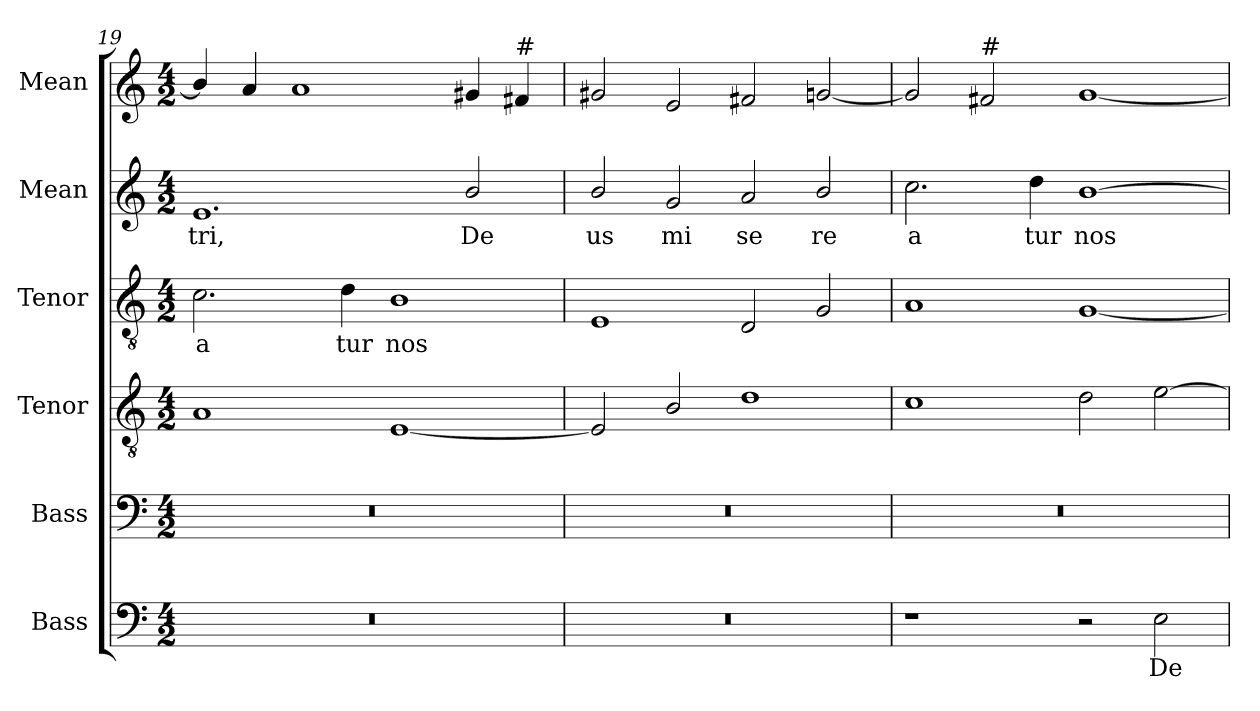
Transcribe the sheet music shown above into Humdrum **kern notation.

**kern	**text	**kern	**kern	**kern	**text	**kern	**text	**kern
*part6	*part6	*part5	*part4	*part3	*part3	*part2	*part2	*part1
*staff6	*staff6	*staff5	*staff4	*staff3	*staff3	*staff2	*staff2	*staff1
*I"Bass	*	*I"Bass	*I"Tenor	*I"Tenor	*	*I"Mean	*	*I"Mean
*I'B.	*	*I'B.	*I'T.	*I'T.	*	*I'M.	*	*I'M.
*clefF4	*	*clefF4	*clefGv2	*clefGv2	*	*clefG2	*	*clefG2
*	*	*	*ITrd7c12	*ITrd7c12	*	*	*	*
*k[]	*	*k[]	*k[]	*k[]	*	*k[]	*	*k[]
*a:	*	*a:	*a:	*a:	*	*a:	*	*a:
*M4/2	*	*M4/2	*M4/2	*M4/2	*	*M4/2	*	*M4/2
=19	=19	=19	=19	=19	=19	=19	=19	=19
!LO:N:vis=1	!	!LO:N:vis=1	!	!	!	!	!	!
!	!	!	!	!	!LO:LY:b:color=#000000	!	!	!
!	!	!	!	!	!	!	!LO:LY:b:color=#000000	!
0r	.	0r	1AAi	2.Ci\	a	1.ei	tri,	4bi/]
.	.	.	.	.	.	.	.	4ai/
.	.	.	.	.	.	.	.	1ai
!	!	!	!	!	!LO:LY:b:color=#000000	!	!	!
.	.	.	.	4Di\	tur	.	.	.
!	!	!	!	!	!LO:LY:b:color=#000000	!	!	!
.	.	.	[<1EEi	1BBi	nos	.	.	.
!	!	!	!	!	!	!	!LO:LY:b:color=#000000	!
.	.	.	.	.	.	2bi/	De	4g#Xi/
!	!	!	!	!	!	!	!	!LO:TX:t=#
.	.	.	.	.	.	.	.	4f#i/
=20	=20	=20	=20	=20	=20	=20	=20	=20
!LO:N:vis=1	!	!LO:N:vis=1	!	!	!	!	!	!
!	!	!	!	!	!	!	!LO:LY:b:color=#000000	!
0r	.	0r	2EEi/]	1EEi	.	2bi/	us	2g#Xi/
!	!	!	!	!	!	!	!LO:LY:b:color=#000000	!
.	.	.	2BBi/	.	.	2gi/	mi	2ei/
!	!	!	!	!	!	!	!LO:LY:b:color=#000000	!
.	.	.	1Di	2DDi/	.	2ai/	se	2f#Xi/
!	!	!	!	!	!	!	!LO:LY:b:color=#000000	!
.	.	.	.	2GGi/	.	2bi/	re	[<2gni/
=21	=21	=21	=21	=21	=21	=21	=21	=21
!	!	!LO:N:vis=1	!	!	!	!	!	!
!	!	!	!	!	!	!	!LO:LY:b:color=#000000	!
1r	.	0r	1Ci	1AAi	.	2.cci\	a	2gi/]
!	!	!	!	!	!	!	!	!LO:TX:a:t=#
.	.	.	.	.	.	.	.	2f#i/
!	!	!	!	!	!	!	!LO:LY:b:color=#000000	!
.	.	.	.	.	.	4ddi\	tur	.
!	!	!	!	!	!	!	!LO:LY:b:color=#000000	!
2r	.	.	2Di\	[<1GGi	.	[>1bi	nos	[<1gi
!	!LO:LY:b:color=#000000	!	!	!	!	!	!	!
2Ei\	De	.	[>2Ei\	.	.	.	.	.
=	=	=	=	=	=	=	=	=
*-	*-	*-	*-	*-	*-	*-	*-	*-
